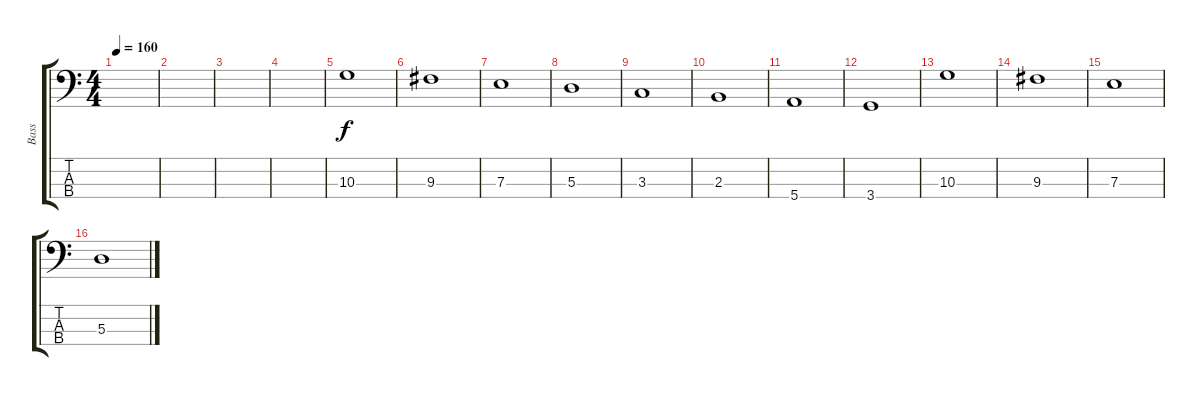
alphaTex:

\track ("Bass" "Bass") {instrument electricbassfinger}
\staff {score tabs}
\tuning (G2 D2 A1 E1) {hide}
\ts (4 4)
\tempo 160
\clef f4
\ks c
|
|
|
|
10.3.1 |
9.3.1 |
7.3.1 |
5.3.1 |
3.3.1 |
2.3.1 |
5.4.1 |
3.4.1 |
10.3.1 |
9.3.1 |
7.3.1 |
5.3.1
